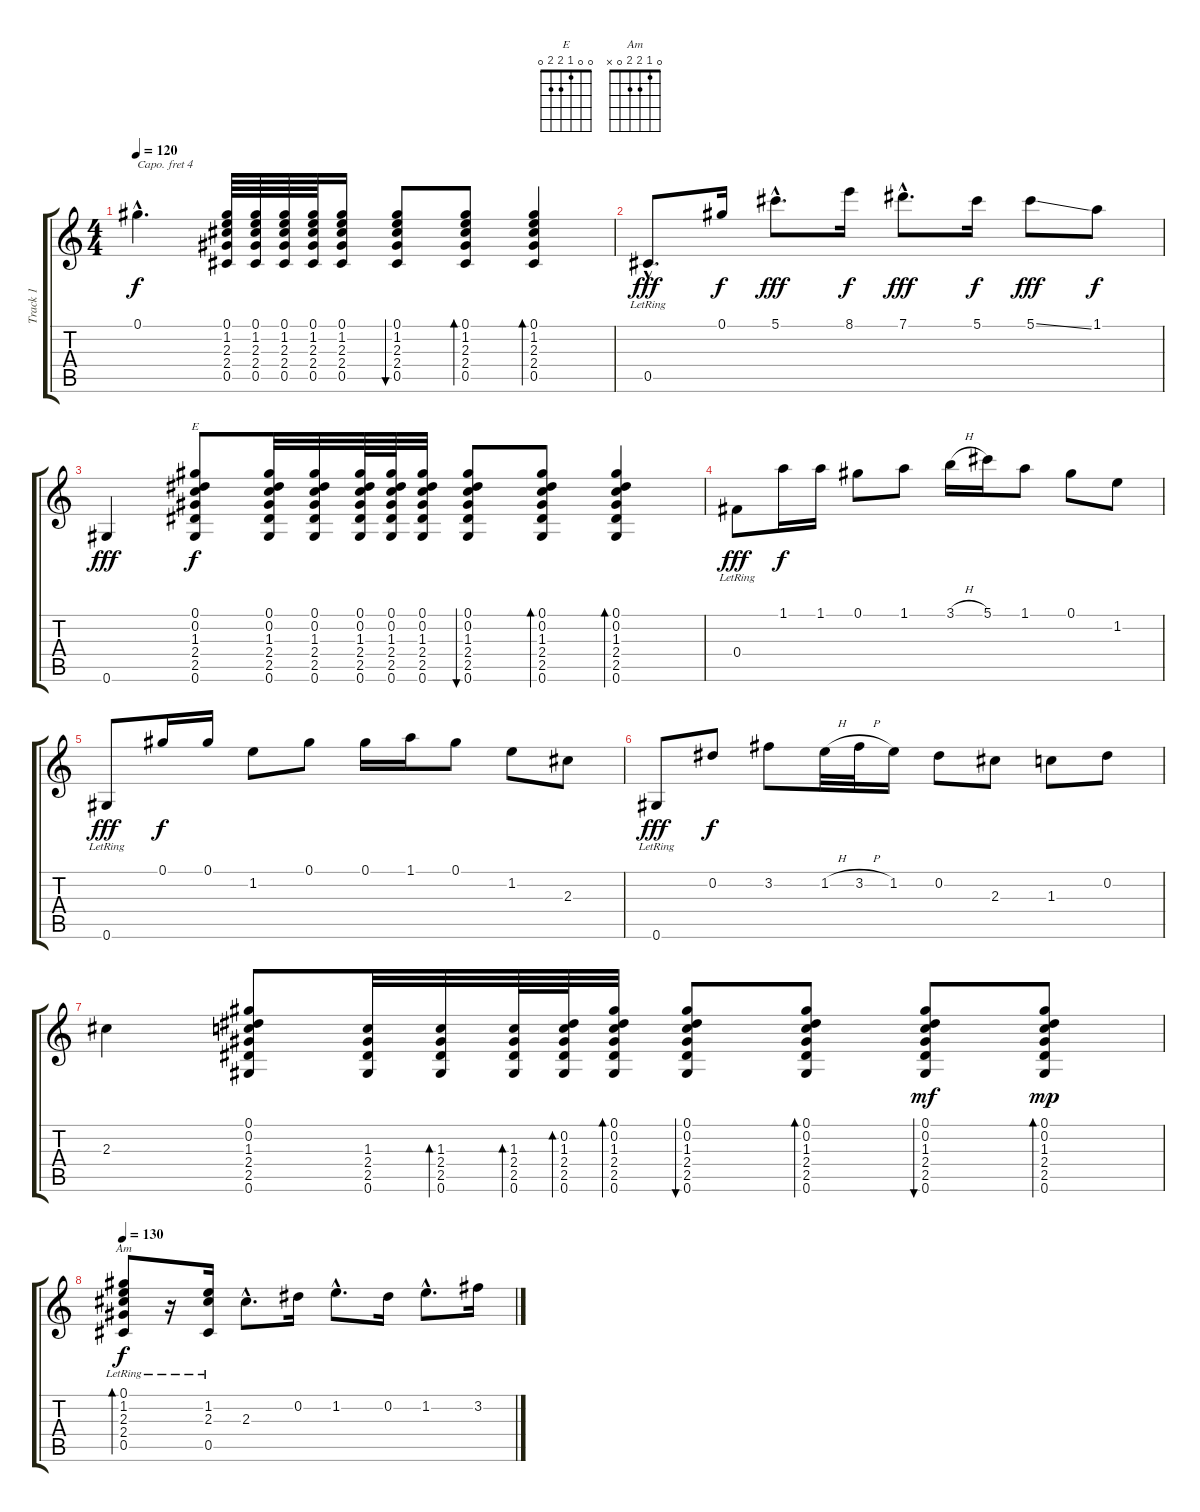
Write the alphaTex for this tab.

\track ("Track 1" "Track 1") {instrument acousticguitarnylon}
\staff {score tabs}
\capo 4
\tuning (E4 B3 G3 D3 A2 E2) {hide}
\chord ("E" 0 0 1 2 2 0)
\chord ("Am" 0 1 2 2 0 x)
\ts (4 4)
\tempo 120
\clef g2
\ks c
0.1{hac}.4{d dy f} (0.1 1.2 2.3 2.4 0.5).64 (0.1 1.2 2.3 2.4 0.5).64 (0.1 1.2 2.3 2.4 0.5).64 (0.1 1.2 2.3 2.4 0.5).64 (0.1 1.2 2.3 2.4 0.5).16 (0.1 1.2 2.3 2.4 0.5).8{bu 30} (0.1 1.2 2.3 2.4 0.5).8{bd 30} (0.1 1.2 2.3 2.4 0.5).4{bd 30} |
0.5{hac lr}.8{d dy fff} 0.1.16{dy f} 5.1{hac}.8{d dy fff} 8.1.16{dy f} 7.1{hac}.8{d dy fff} 5.1.16{dy f} 5.1{ss}.8{dy fff} 1.1.8{dy f} |
0.6.4{dy fff} (0.1 0.2 1.3 2.4 2.5 0.6).8{ch "E" dy f} (0.1 0.2 1.3 2.4 2.5 0.6).32 (0.1 0.2 1.3 2.4 2.5 0.6).32 (0.1 0.2 1.3 2.4 2.5 0.6).64 (0.1 0.2 1.3 2.4 2.5 0.6).64 (0.1 0.2 1.3 2.4 2.5 0.6).32 (0.1 0.2 1.3 2.4 2.5 0.6).8{bu 30} (0.1 0.2 1.3 2.4 2.5 0.6).8{bd 30} (0.1 0.2 1.3 2.4 2.5 0.6).4{bd 30} |
0.4{lr}.8{dy fff} 1.1.16{dy f} 1.1.16 0.1.8 1.1.8 3.1{h}.16 5.1.16 1.1.8 0.1.8 1.2.8 |
0.6{lr}.8{dy fff} 0.1.16{dy f} 0.1.16 1.2.8 0.1.8 0.1.16 1.1.16 0.1.8 1.2.8 2.3.8 |
0.6{lr}.8{dy fff} 0.2.8{dy f} 3.2.8 1.2{h}.32 3.2{h}.32 1.2.16 0.2.8 2.3.8 1.3.8 0.2.8 |
2.3.4 (0.1 0.2 1.3 2.4 2.5 0.6).8 (1.3 2.4 2.5 0.6).32 (1.3 2.4 2.5 0.6).32{bd 30} (1.3 2.4 2.5 0.6).64{bd 30} (0.2 1.3 2.4 2.5 0.6).64{bd 30} (0.1 0.2 1.3 2.4 2.5 0.6).32{bd 30} (0.1 0.2 1.3 2.4 2.5 0.6).8{bu 30} (0.1 0.2 1.3 2.4 2.5 0.6).8{bd 30} (0.1 0.2 1.3 2.4 2.5 0.6).8{bu 30 dy mf} (0.1 0.2 1.3 2.4 2.5 0.6).8{bd 30 dy mp} |
\tempo 130
(0.1 1.2 2.3 2.4 0.5{lr}).8{bd 30 ch "Am" dy f} r.16 (1.2 2.3 0.5{lr}).16 2.3{hac}.8{d} 0.2.16 1.2{hac}.8{d} 0.2.16 1.2{hac}.8{d} 3.2.16
